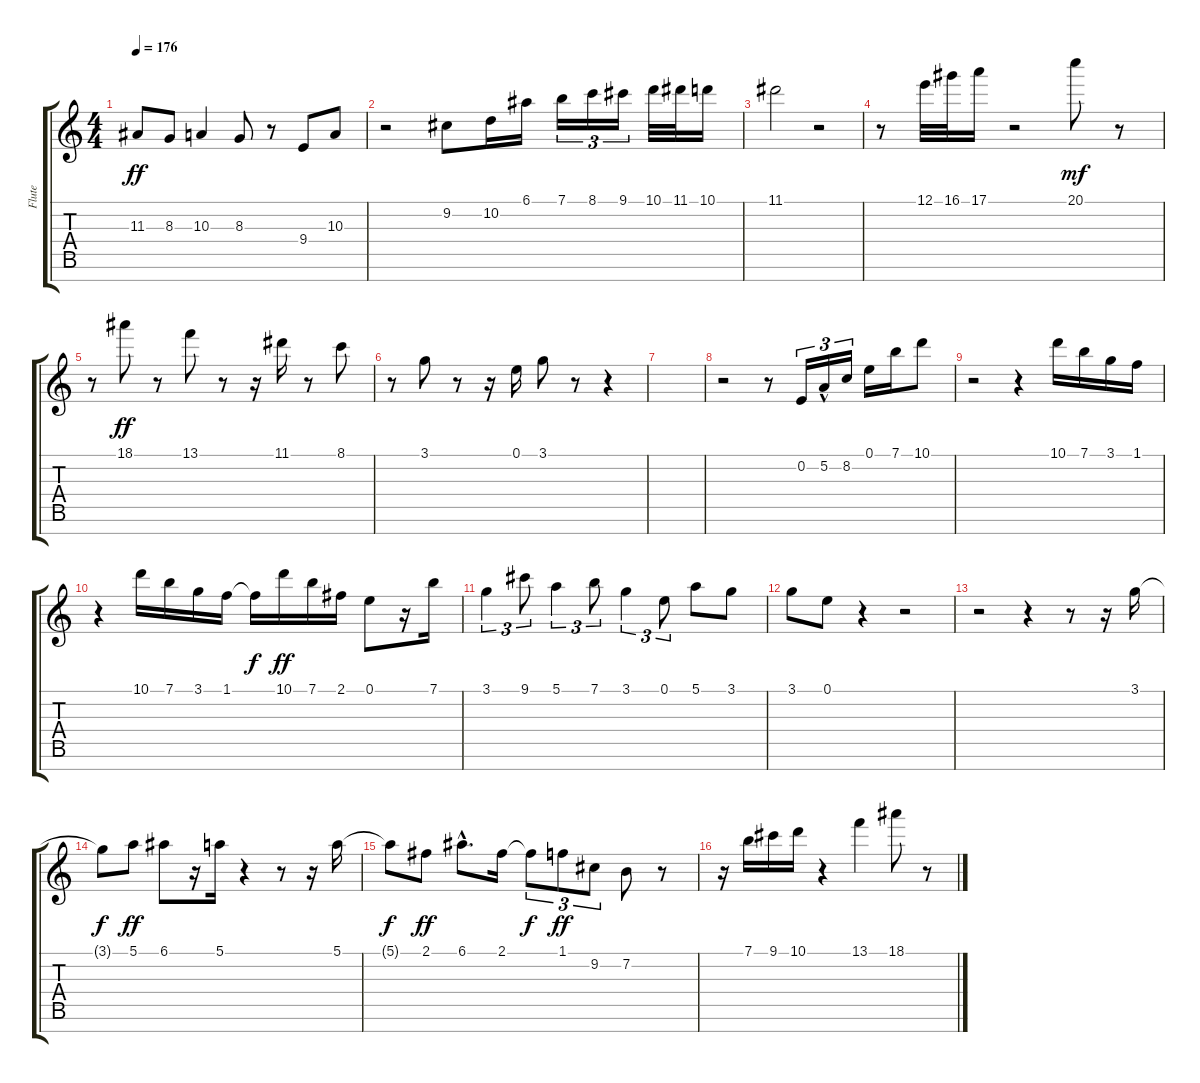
\track ("Flute" "Flute") {instrument pad1newage}
\staff {score tabs}
\tuning (E5 E4 B3 G3 D3 A2 E2) {hide}
\ts (4 4)
\tempo 176
\clef g2
\ks c
11.3.8{dy ff} 8.3.8 10.3.4 8.3.8 r.8 9.4.8 10.3.8 |
r.2 9.2.8 10.2.16 6.1.16 7.1.16{tu (3 2)} 8.1.16{tu (3 2)} 9.1.16{tu (3 2)} 10.1.32 11.1.32 10.1.16 |
11.1.2 r.2 |
r.8 12.1.32 16.1.32 17.1.16 r.2 20.1.8{dy mf} r.8 |
r.8 18.1.8{dy ff} r.8 13.1.8 r.8 r.16 11.1.16 r.8 8.1.8 |
r.8 3.1.8 r.8 r.16 0.1.16 3.1.8 r.8 r.4 |
|
r.2 r.8 0.2.16{tu (3 2)} 5.2{hac}.16{tu (3 2)} 8.2.16{tu (3 2)} 0.1.16 7.1.16 10.1.8 |
r.2 r.4 10.1.16 7.1.16 3.1.16 1.1.16 |
r.4 10.1.16 7.1.16 3.1.16 1.1.16 1.1{t}.16{dy f} 10.1.16{dy ff} 7.1.16 2.1.16 0.1.8 r.16 7.1.16 |
3.1.4{tu (3 2)} 9.1.8{tu (3 2)} 5.1.4{tu (3 2)} 7.1.8{tu (3 2)} 3.1.4{tu (3 2)} 0.1.8{tu (3 2)} 5.1.8 3.1.8 |
3.1.8 0.1.8 r.4 r.2 |
r.2 r.4 r.8 r.16 3.1.16 |
3.1{t}.8{dy f} 5.1.8{dy ff} 6.1.8 r.16 5.1.16 r.4 r.8 r.16 5.1.16 |
5.1{t}.8{dy f} 2.1.8{dy ff} 6.1{hac}.8{d} 2.1.16 2.1{t}.8{tu (3 2) dy f} 1.1.8{tu (3 2) dy ff} 9.2.8{tu (3 2)} 7.2.8 r.8 |
r.16 7.1.16 9.1.16 10.1.16 r.4 13.1.4 18.1.8 r.8
